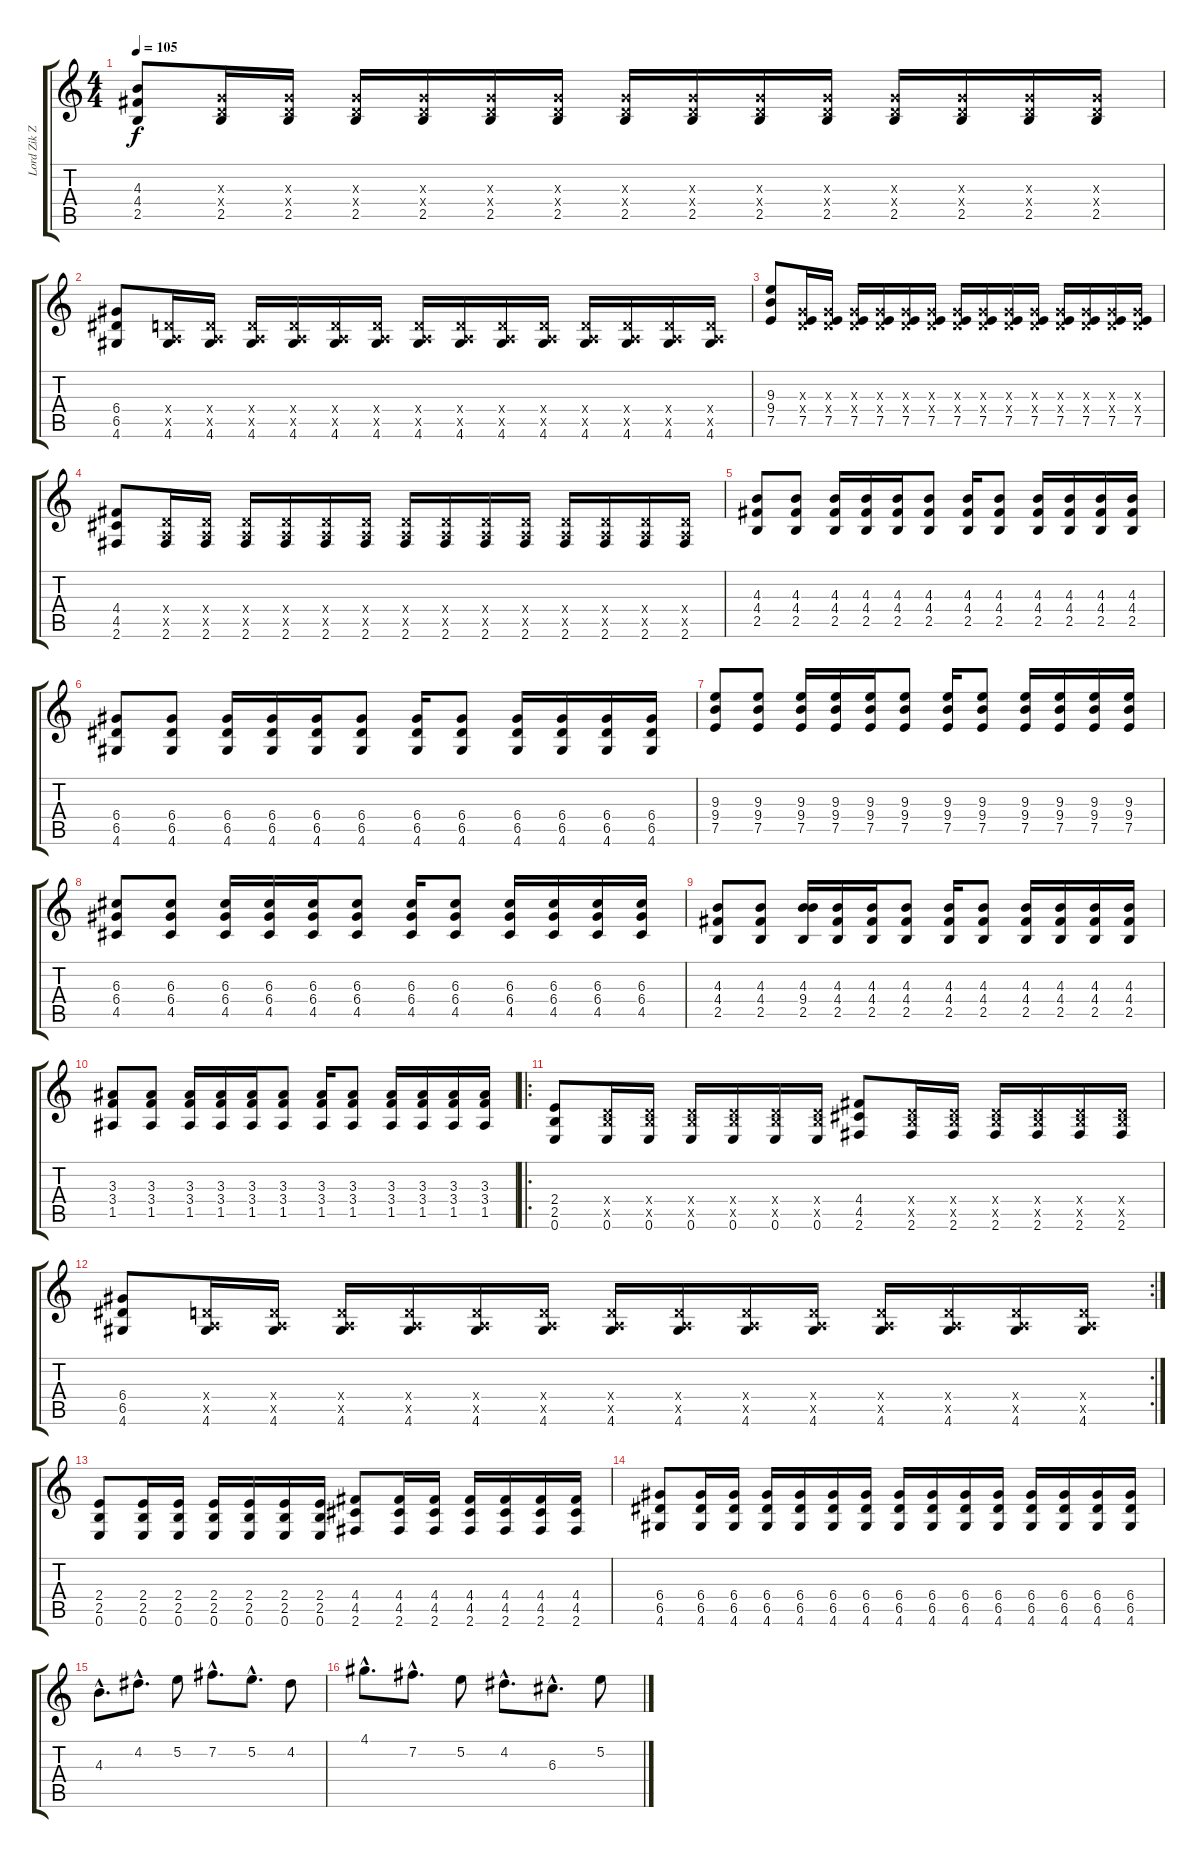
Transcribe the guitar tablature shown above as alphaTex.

\track ("Lord Zik Ze Bad" "Lord Zik Z") {instrument distortionguitar}
\staff {score tabs}
\tuning (E4 B3 G3 D3 A2 E2) {hide}
\ts (4 4)
\tempo 105
\clef g2
\ks c
(4.3 4.4 2.5).8{dy f instrument distortionguitar} (0.3{x} 0.4{x} 2.5).16 (0.3{x} 0.4{x} 2.5).16 (0.3{x} 0.4{x} 2.5).16 (0.3{x} 0.4{x} 2.5).16 (0.3{x} 0.4{x} 2.5).16 (0.3{x} 0.4{x} 2.5).16 (0.3{x} 0.4{x} 2.5).16 (0.3{x} 0.4{x} 2.5).16 (0.3{x} 0.4{x} 2.5).16 (0.3{x} 0.4{x} 2.5).16 (0.3{x} 0.4{x} 2.5).16 (0.3{x} 0.4{x} 2.5).16 (0.3{x} 0.4{x} 2.5).16 (0.3{x} 0.4{x} 2.5).16 |
(6.4 6.5 4.6).8 (0.4{x} 0.5{x} 4.6).16 (0.4{x} 0.5{x} 4.6).16 (0.4{x} 0.5{x} 4.6).16 (0.4{x} 0.5{x} 4.6).16 (0.4{x} 0.5{x} 4.6).16 (0.4{x} 0.5{x} 4.6).16 (0.4{x} 0.5{x} 4.6).16 (0.4{x} 0.5{x} 4.6).16 (0.4{x} 0.5{x} 4.6).16 (0.4{x} 0.5{x} 4.6).16 (0.4{x} 0.5{x} 4.6).16 (0.4{x} 0.5{x} 4.6).16 (0.4{x} 0.5{x} 4.6).16 (0.4{x} 0.5{x} 4.6).16 |
(9.3 9.4 7.5).8 (0.3{x} 0.4{x} 7.5).16 (0.3{x} 0.4{x} 7.5).16 (0.3{x} 0.4{x} 7.5).16 (0.3{x} 0.4{x} 7.5).16 (0.3{x} 0.4{x} 7.5).16 (0.3{x} 0.4{x} 7.5).16 (0.3{x} 0.4{x} 7.5).16 (0.3{x} 0.4{x} 7.5).16 (0.3{x} 0.4{x} 7.5).16 (0.3{x} 0.4{x} 7.5).16 (0.3{x} 0.4{x} 7.5).16 (0.3{x} 0.4{x} 7.5).16 (0.3{x} 0.4{x} 7.5).16 (0.3{x} 0.4{x} 7.5).16 |
(4.4 4.5 2.6).8 (0.4{x} 0.5{x} 2.6).16 (0.4{x} 0.5{x} 2.6).16 (0.4{x} 0.5{x} 2.6).16 (0.4{x} 0.5{x} 2.6).16 (0.4{x} 0.5{x} 2.6).16 (0.4{x} 0.5{x} 2.6).16 (0.4{x} 0.5{x} 2.6).16 (0.4{x} 0.5{x} 2.6).16 (0.4{x} 0.5{x} 2.6).16 (0.4{x} 0.5{x} 2.6).16 (0.4{x} 0.5{x} 2.6).16 (0.4{x} 0.5{x} 2.6).16 (0.4{x} 0.5{x} 2.6).16 (0.4{x} 0.5{x} 2.6).16 |
(4.3 4.4 2.5).8 (4.3 4.4 2.5).8 (4.3 4.4 2.5).16 (4.3 4.4 2.5).16 (4.3 4.4 2.5).16 (4.3 4.4 2.5).8 (4.3 4.4 2.5).16 (4.3 4.4 2.5).8 (4.3 4.4 2.5).16 (4.3 4.4 2.5).16 (4.3 4.4 2.5).16 (4.3 4.4 2.5).16 |
(6.4 6.5 4.6).8 (6.4 6.5 4.6).8 (6.4 6.5 4.6).16 (6.4 6.5 4.6).16 (6.4 6.5 4.6).16 (6.4 6.5 4.6).8 (6.4 6.5 4.6).16 (6.4 6.5 4.6).8 (6.4 6.5 4.6).16 (6.4 6.5 4.6).16 (6.4 6.5 4.6).16 (6.4 6.5 4.6).16 |
(9.3 9.4 7.5).8 (9.3 9.4 7.5).8 (9.3 9.4 7.5).16 (9.3 9.4 7.5).16 (9.3 9.4 7.5).16 (9.3 9.4 7.5).8 (9.3 9.4 7.5).16 (9.3 9.4 7.5).8 (9.3 9.4 7.5).16 (9.3 9.4 7.5).16 (9.3 9.4 7.5).16 (9.3 9.4 7.5).16 |
(6.3 6.4 4.5).8 (6.3 6.4 4.5).8 (6.3 6.4 4.5).16 (6.3 6.4 4.5).16 (6.3 6.4 4.5).16 (6.3 6.4 4.5).8 (6.3 6.4 4.5).16 (6.3 6.4 4.5).8 (6.3 6.4 4.5).16 (6.3 6.4 4.5).16 (6.3 6.4 4.5).16 (6.3 6.4 4.5).16 |
(4.3 4.4 2.5).8 (4.3 4.4 2.5).8 (4.3 9.4 2.5).16 (4.3 4.4 2.5).16 (4.3 4.4 2.5).16 (4.3 4.4 2.5).8 (4.3 4.4 2.5).16 (4.3 4.4 2.5).8 (4.3 4.4 2.5).16 (4.3 4.4 2.5).16 (4.3 4.4 2.5).16 (4.3 4.4 2.5).16 |
(3.3 3.4 1.5).8 (3.3 3.4 1.5).8 (3.3 3.4 1.5).16 (3.3 3.4 1.5).16 (3.3 3.4 1.5).16 (3.3 3.4 1.5).8 (3.3 3.4 1.5).16 (3.3 3.4 1.5).8 (3.3 3.4 1.5).16 (3.3 3.4 1.5).16 (3.3 3.4 1.5).16 (3.3 3.4 1.5).16 |
\ro
(2.4 2.5 0.6).8 (0.4{x} 2.5{x} 0.6).16 (0.4{x} 2.5{x} 0.6).16 (0.4{x} 2.5{x} 0.6).16 (0.4{x} 2.5{x} 0.6).16 (0.4{x} 2.5{x} 0.6).16 (0.4{x} 2.5{x} 0.6).16 (4.4 4.5 2.6).8 (0.4{x} 2.5{x} 2.6).16 (0.4{x} 2.5{x} 2.6).16 (0.4{x} 2.5{x} 2.6).16 (0.4{x} 2.5{x} 2.6).16 (0.4{x} 2.5{x} 2.6).16 (0.4{x} 2.5{x} 2.6).16 |
\rc 2
(6.4 6.5 4.6).8 (0.4{x} 0.5{x} 4.6).16 (0.4{x} 0.5{x} 4.6).16 (0.4{x} 0.5{x} 4.6).16 (0.4{x} 0.5{x} 4.6).16 (0.4{x} 0.5{x} 4.6).16 (0.4{x} 0.5{x} 4.6).16 (0.4{x} 0.5{x} 4.6).16 (0.4{x} 0.5{x} 4.6).16 (0.4{x} 0.5{x} 4.6).16 (0.4{x} 0.5{x} 4.6).16 (0.4{x} 0.5{x} 4.6).16 (0.4{x} 0.5{x} 4.6).16 (0.4{x} 0.5{x} 4.6).16 (0.4{x} 0.5{x} 4.6).16 |
(2.4 2.5 0.6).8 (2.4 2.5 0.6).16 (2.4 2.5 0.6).16 (2.4 2.5 0.6).16 (2.4 2.5 0.6).16 (2.4 2.5 0.6).16 (2.4 2.5 0.6).16 (4.4 4.5 2.6).8 (4.4 4.5 2.6).16 (4.4 4.5 2.6).16 (4.4 4.5 2.6).16 (4.4 4.5 2.6).16 (4.4 4.5 2.6).16 (4.4 4.5 2.6).16 |
(6.4 6.5 4.6).8 (6.4 6.5 4.6).16 (6.4 6.5 4.6).16 (6.4 6.5 4.6).16 (6.4 6.5 4.6).16 (6.4 6.5 4.6).16 (6.4 6.5 4.6).16 (6.4 6.5 4.6).16 (6.4 6.5 4.6).16 (6.4 6.5 4.6).16 (6.4 6.5 4.6).16 (6.4 6.5 4.6).16 (6.4 6.5 4.6).16 (6.4 6.5 4.6).16 (6.4 6.5 4.6).16 |
4.3{hac}.8{d} 4.2{hac}.8{d} 5.2.8 7.2{hac}.8{d} 5.2{hac}.8{d} 4.2.8 |
4.1{hac}.8{d} 7.2{hac}.8{d} 5.2.8 4.2{hac}.8{d} 6.3{hac}.8{d} 5.2.8
